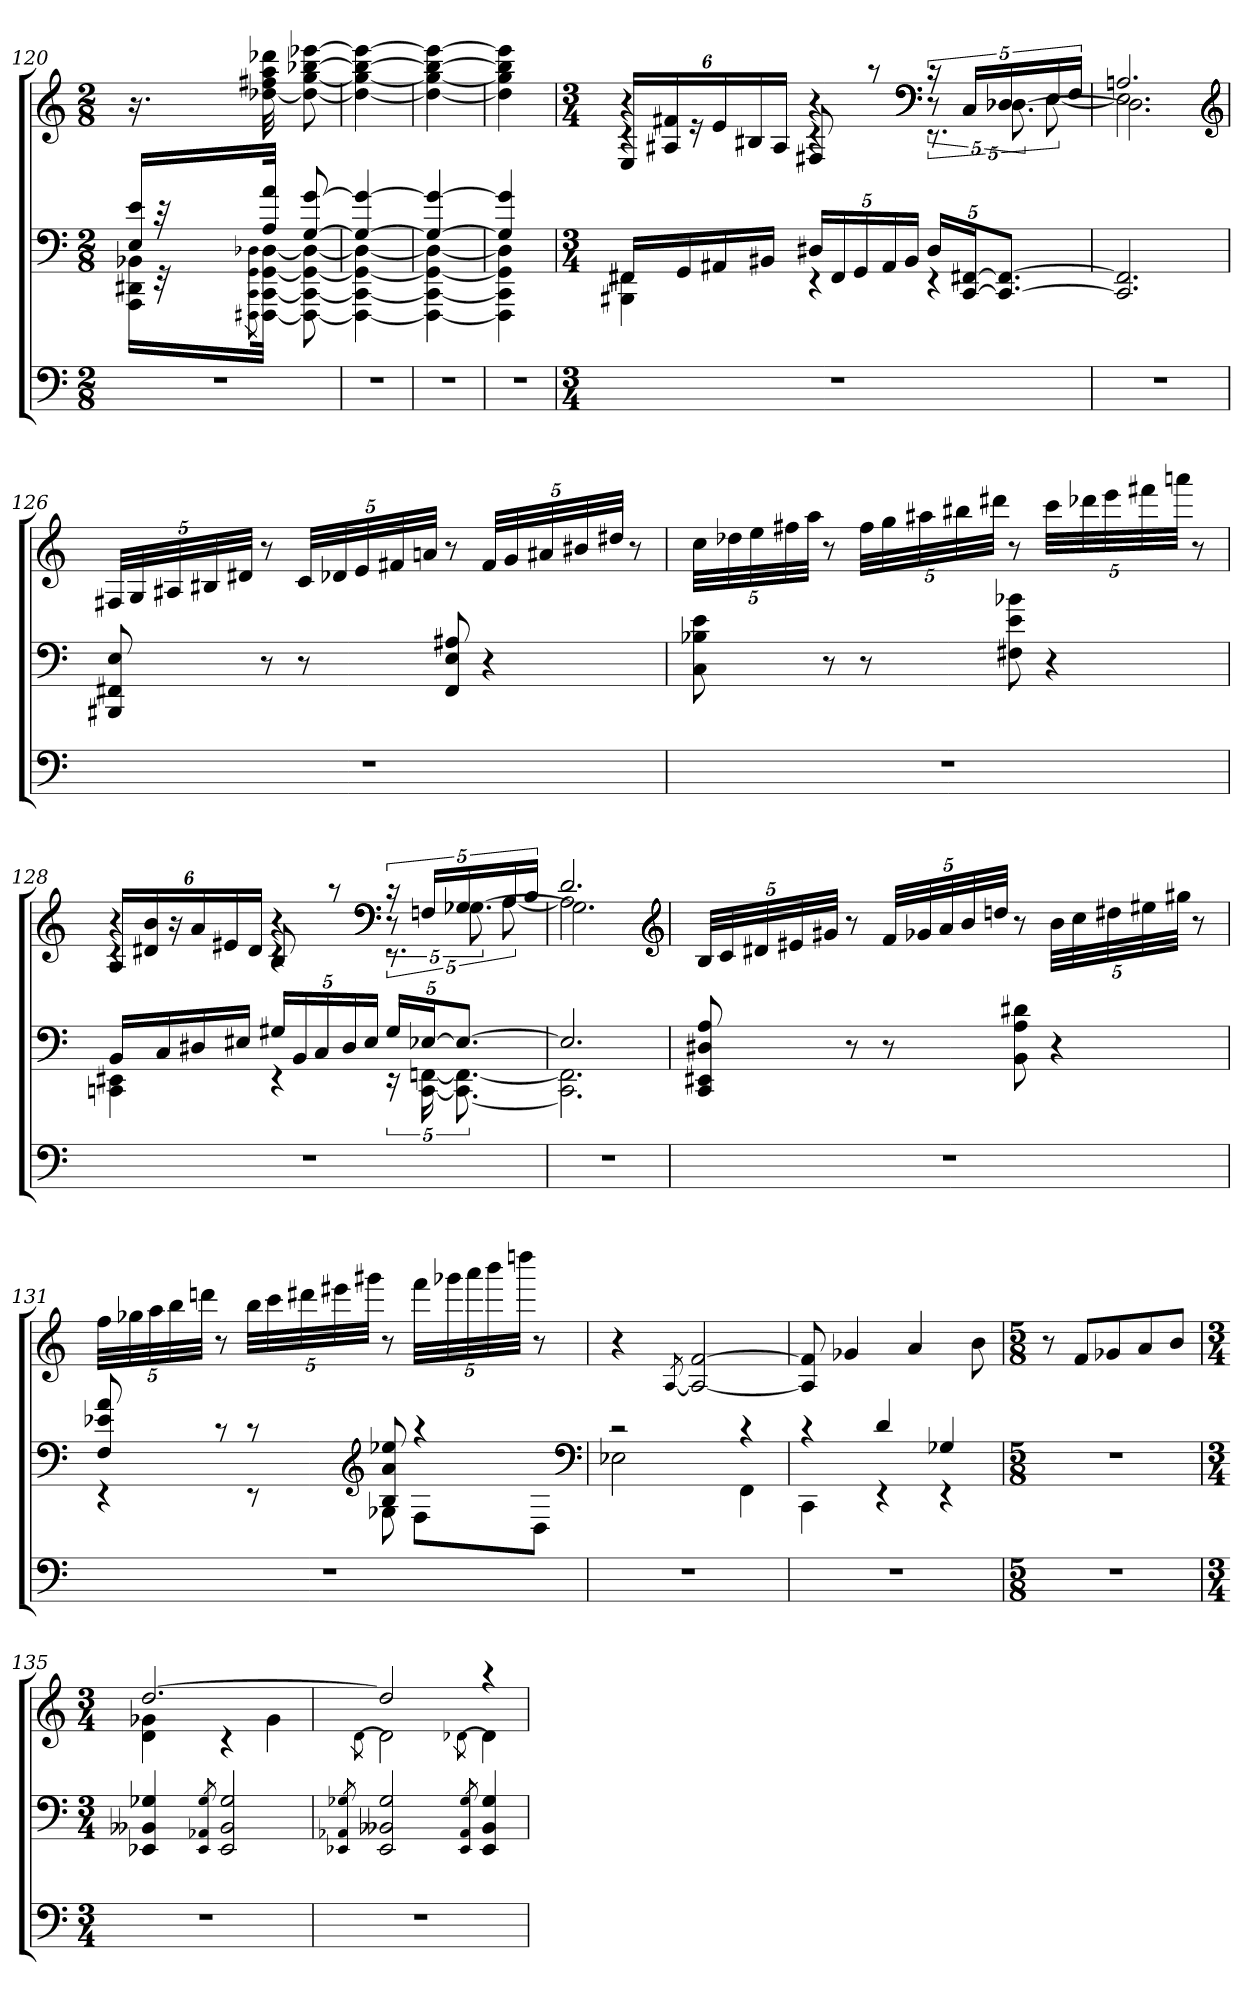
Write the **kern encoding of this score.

**kern	**kern	**kern
*part3	*part2	*part1
*staff3	*staff2	*staff1
*clefF4	*clefF4	*clefG2
*k[]	*k[]	*k[]
*M2/8	*M2/8	*M2/8
=120	=120	=120
*	*^	*
4r	16E 16eLL	16AAA 16DD#X 16BB-XLL	16.r
.	32r	32r	.
.	.	8qFFF#X\ 8qCC\ 8qGG\ 8qD-X\	.
.	32A 32aJJk	32FFF#_ 32CC_ 32GG_ 32D-_JJk	[32dd-X 32ff#X 32aa 32ddd-X
.	[8G [8g	8FFF#_ 8CC_ 8GG_ 8D-_	8dd-_ [8gg [8bb-X [8eee-X
=121	=121	=121	=121
4r	4G_ 4g_	4FFF#_ 4CC_ 4GG_ 4D-_	4dd-_ 4gg_ 4bb-_ 4eee-_
=122	=122	=122	=122
4r	4G_ 4g_	4FFF#_ 4CC_ 4GG_ 4D-_	4dd-_ 4gg_ 4bb-_ 4eee-_
=123	=123	=123	=123
4r	4G] 4g]	4FFF#] 4CC] 4GG] 4D-]	4dd-] 4gg] 4bb-] 4eee-]
=124	=124	=124	=124
*M3/4	*M3/4	*	*M3/4
*	*	*	*^
*	*	*	*	*^
2.r	16FF#XLL	4BBB#X 4FF#X	24ELL	4rc	4r
.	.	.	24A#X 24f#X	.	.
.	16GG	.	.	.	.
.	.	.	24r	.	.
.	16AA#X	.	24e	.	.
.	.	.	24B#X	.	.
.	16BB#XJJ	.	.	.	.
.	.	.	24A#JJ	.	.
.	20D#XLL	4rEE	8F#X	4rc	4r
.	20FF#	.	.	.	.
.	20GG	.	.	.	.
.	.	.	8raa	.	.
.	20AA#	.	.	.	.
.	20BB#JJ	.	.	.	.
*	*	*	*clefF4	*	*
.	20D#LL	4rEE	20rc	10.rEE	10r
.	[20CC [20FF#XJ	.	20CLL	.	.
.	10.CC_ 10.FF#_J	.	20D-X	.	[10.D-X\
.	.	.	20E	[10E	.
.	.	.	20F#JJ	.	.
*	*v	*v	*	*	*
=125	=125	=125	=125	=125
2.r	2.CC] 2.FF#]	2.An	2.E]	2.D-\]
*	*	*v	*v	*v
*	*	*clefG2
=126	=126	=126
2.r	8BBB#X 8FF#X 8E	40F#XLLL
.	.	40G
.	.	40A#X
.	.	40B#X
.	.	40d#XJJJ
.	8r	8r
.	8r	40cLLL
.	.	40d-X
.	.	40e
.	.	40f#X
.	.	40anJJJ
.	8FF# 8E 8A#X	8r
.	4r	40f#LLL
.	.	40g
.	.	40a#X
.	.	40b#X
.	.	40dd#XJJJ
.	.	8r
=127	=127	=127
2.r	8C 8B-X 8e	40ccLLL
.	.	40dd-X
.	.	40ee
.	.	40ff#X
.	.	40aaJJJ
.	8r	8r
.	8r	40ff#LLL
.	.	40gg
.	.	40aa#X
.	.	40bb#X
.	.	40ddd#XJJJ
.	8F#X 8e 8b-X	8r
.	4r	40cccLLL
.	.	40ddd-X
.	.	40eee
.	.	40fff#X
.	.	40aaanJJJ
.	.	8r
=128	=128	=128
*	*^	*^
*	*	*	*	*^
2.r	16BBLL	4CCn 4EE#X	24ALL	4rc	4r
.	.	.	24d#X 24b	.	.
.	16C	.	.	.	.
.	.	.	24r	.	.
.	16D#X	.	24a	.	.
.	.	.	24e#X	.	.
.	16E#XJJ	.	.	.	.
.	.	.	24d#JJ	.	.
.	20G#XLL	4rEE	8B	4rc	4r
.	20BB	.	.	.	.
.	20C	.	.	.	.
.	.	.	8raa	.	.
.	20D#	.	.	.	.
.	20E#JJ	.	.	.	.
*	*	*	*clefF4	*	*
.	20G#LL	20rEE	20rc	10.rEE	10r
.	[20E-XJ	[20CC [20FFn	20FnLL	.	.
.	10.E-J_	10.CC_ 10.FF_	20G-X	.	[10.G-X\
.	.	.	20A	[10A	.
.	.	.	20BJJ	.	.
=129	=129	=129	=129	=129	=129
2.r	2.E-]	2.CC] 2.FF]	2.d	2.A]	2.G-\]
*	*v	*v	*	*	*
*	*	*v	*v	*v
*	*	*clefG2
=130	=130	=130
2.r	8CC 8EE#X 8D#X 8A	40BLLL
.	.	40c
.	.	40d#X
.	.	40e#X
.	.	40g#XJJJ
.	8r	8r
.	8r	40fLLL
.	.	40g-X
.	.	40a
.	.	40b
.	.	40ddnJJJ
.	8BB 8A 8d#X	8r
.	4r	40bLLL
.	.	40cc
.	.	40dd#X
.	.	40ee#X
.	.	40gg#XJJJ
.	.	8r
=131	=131	=131
*	*^	*
2.r	8F 8e-X 8a	4rEE	40ffLLL
.	.	.	40gg-X
.	.	.	40aa
.	.	.	40bb
.	.	.	40dddnJJJ
.	8rc	.	8r
.	8rc	8rEE	40bbLLL
.	.	.	40ccc
.	.	.	40ddd#X
.	.	.	40eee#X
.	.	.	40ggg#XJJJ
*	*clefG2	*	*
.	8B 8a 8ee-X	8G-X	8r
.	4raa	8FL	40fffLLL
.	.	.	40ggg-X
.	.	.	40aaa
.	.	.	40bbb
.	.	.	40ddddnJJJ
.	.	8DJ	8r
*	*clefF4	*	*
=132	=132	=132	=132
2.r	2rc	2E-X	4r
.	.	.	[8qA/
.	.	.	2A_ [2f
.	4rc	4FF	.
=133	=133	=133	=133
2.r	4rc	4CC	8A] 8f]
.	.	.	4g-X
.	4d	4rEE	.
.	.	.	4a
.	4G-X	4rEE	.
.	.	.	8b
*	*v	*v	*
=134	=134	=134
*M5/8	*M5/8	*M5/8
3...r	3...r	8r
.	.	8fL
.	.	8g-X
.	.	8a
.	.	8bJ
=135	=135	=135
*M3/4	*M3/4	*M3/4
*	*	*^
2.r	4EE-X 4BB--X 4G-X	[2.dd	4d 4g-X
.	8qEE-/ 8qAA-X/ 8qG-/	.	.
.	2EE-] 2BB-- 2G-]	.	4rc
.	.	.	4g-
=136	=136	=136	=136
.	8qEE-X/ 8qAA-X/ 8qG-X/	.	[8qd\
2.r	2EE-] 2BB--X 2G-]	2dd]	2d]
.	8qEE-/ 8qAA-/ 8qG-/	.	[8qd-X\
.	4EE-] 4BB-- 4G-]	4raa	4d-]
*	*	*v	*v
=	=	=
*-	*-	*-
